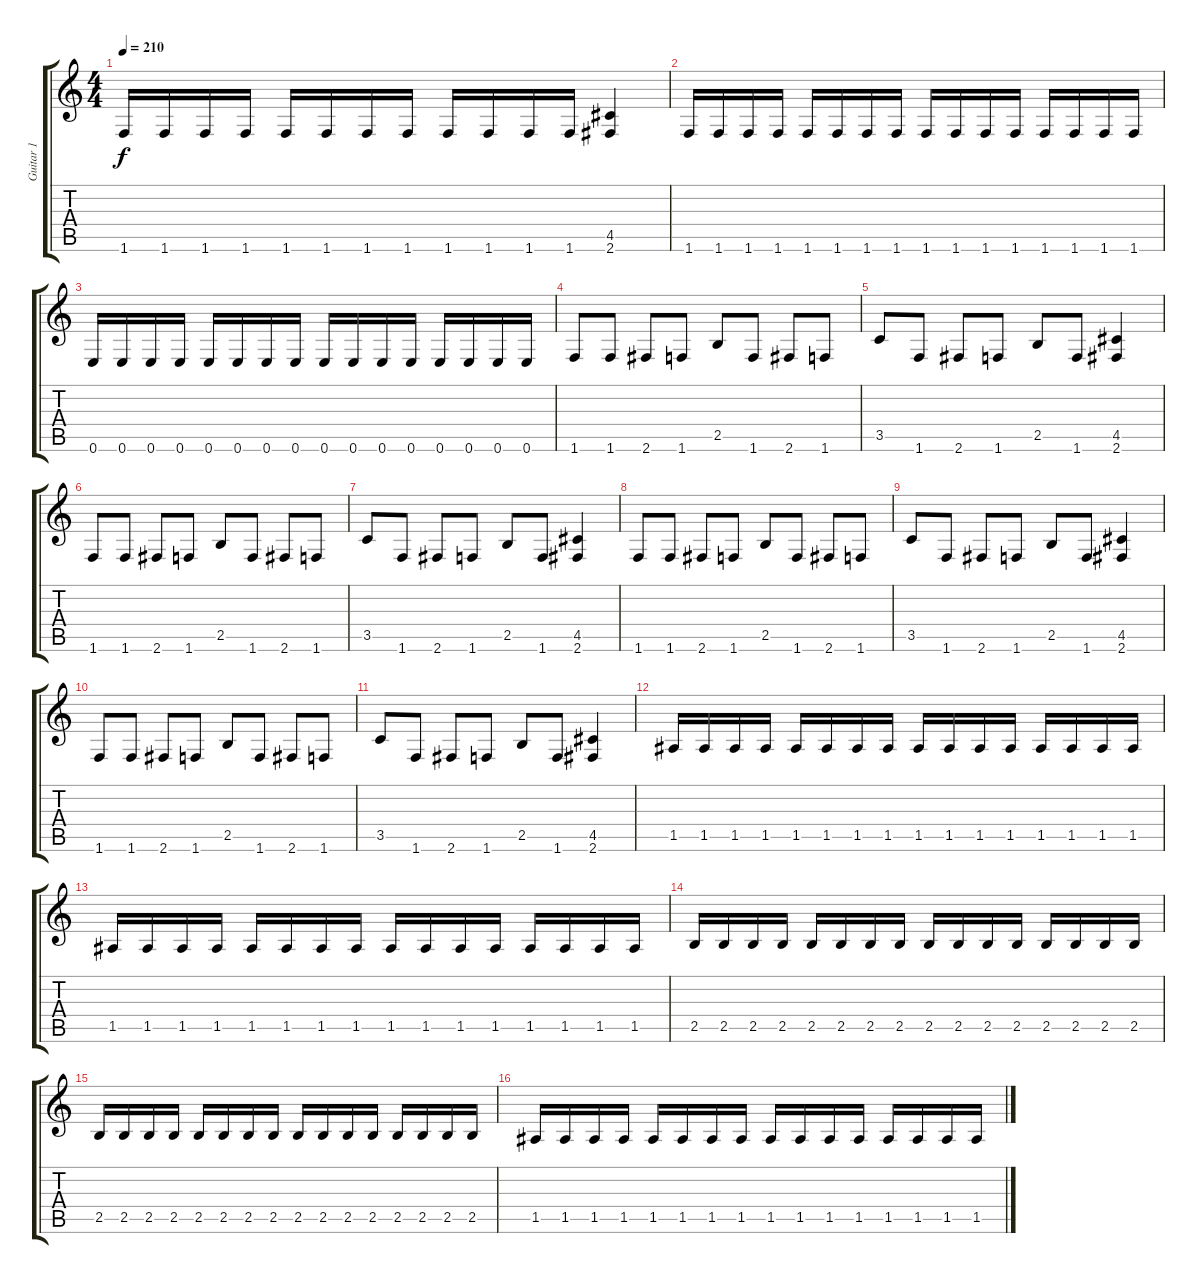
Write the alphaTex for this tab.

\track ("Guitar 1" "Guitar 1") {instrument distortionguitar}
\staff {score tabs}
\tuning (E4 B3 G3 D3 A2 E2) {hide}
\ts (4 4)
\tempo 210
\clef g2
\ks c
1.6.16{dy f} 1.6.16 1.6.16 1.6.16 1.6.16 1.6.16 1.6.16 1.6.16 1.6.16 1.6.16 1.6.16 1.6.16 (4.5 2.6).4 |
1.6.16 1.6.16 1.6.16 1.6.16 1.6.16 1.6.16 1.6.16 1.6.16 1.6.16 1.6.16 1.6.16 1.6.16 1.6.16 1.6.16 1.6.16 1.6.16 |
0.6.16 0.6.16 0.6.16 0.6.16 0.6.16 0.6.16 0.6.16 0.6.16 0.6.16 0.6.16 0.6.16 0.6.16 0.6.16 0.6.16 0.6.16 0.6.16 |
1.6.8 1.6.8 2.6.8 1.6.8 2.5.8 1.6.8 2.6.8 1.6.8 |
3.5.8 1.6.8 2.6.8 1.6.8 2.5.8 1.6.8 (4.5 2.6).4 |
1.6.8 1.6.8 2.6.8 1.6.8 2.5.8 1.6.8 2.6.8 1.6.8 |
3.5.8 1.6.8 2.6.8 1.6.8 2.5.8 1.6.8 (4.5 2.6).4 |
1.6.8 1.6.8 2.6.8 1.6.8 2.5.8 1.6.8 2.6.8 1.6.8 |
3.5.8 1.6.8 2.6.8 1.6.8 2.5.8 1.6.8 (4.5 2.6).4 |
1.6.8 1.6.8 2.6.8 1.6.8 2.5.8 1.6.8 2.6.8 1.6.8 |
3.5.8 1.6.8 2.6.8 1.6.8 2.5.8 1.6.8 (4.5 2.6).4 |
1.5.16 1.5.16 1.5.16 1.5.16 1.5.16 1.5.16 1.5.16 1.5.16 1.5.16 1.5.16 1.5.16 1.5.16 1.5.16 1.5.16 1.5.16 1.5.16 |
1.5.16 1.5.16 1.5.16 1.5.16 1.5.16 1.5.16 1.5.16 1.5.16 1.5.16 1.5.16 1.5.16 1.5.16 1.5.16 1.5.16 1.5.16 1.5.16 |
2.5.16 2.5.16 2.5.16 2.5.16 2.5.16 2.5.16 2.5.16 2.5.16 2.5.16 2.5.16 2.5.16 2.5.16 2.5.16 2.5.16 2.5.16 2.5.16 |
2.5.16 2.5.16 2.5.16 2.5.16 2.5.16 2.5.16 2.5.16 2.5.16 2.5.16 2.5.16 2.5.16 2.5.16 2.5.16 2.5.16 2.5.16 2.5.16 |
1.5.16 1.5.16 1.5.16 1.5.16 1.5.16 1.5.16 1.5.16 1.5.16 1.5.16 1.5.16 1.5.16 1.5.16 1.5.16 1.5.16 1.5.16 1.5.16
